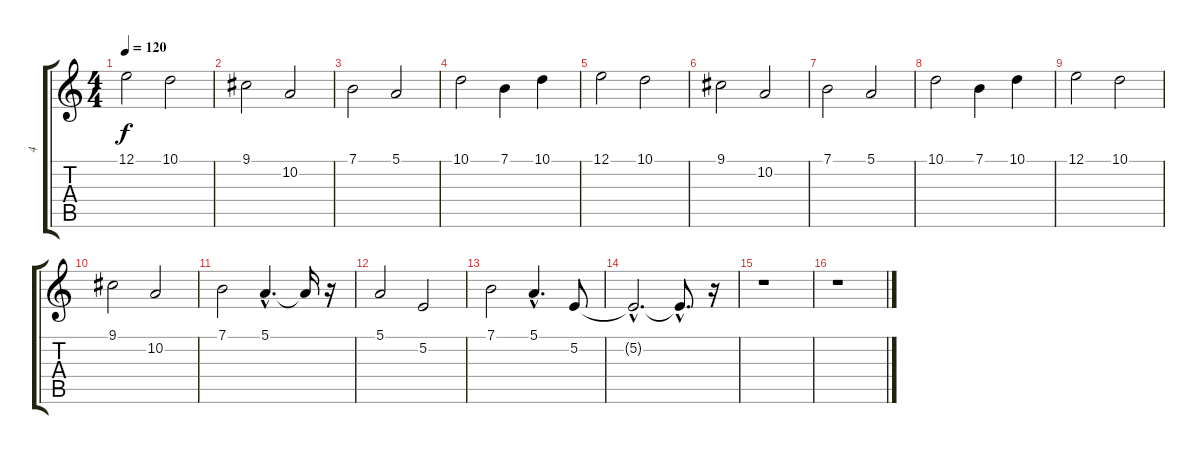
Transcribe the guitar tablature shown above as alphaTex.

\track ("4" "4") {instrument lead3calliope}
\staff {score tabs}
\tuning (E4 B3 G3 D3 A2 E2) {hide}
\ts (4 4)
\tempo 120
\clef g2
\ks c
12.1.2{dy f} 10.1.2 |
9.1.2 10.2.2 |
7.1.2 5.1.2 |
10.1.2 7.1.4 10.1.4 |
12.1.2 10.1.2 |
9.1.2 10.2.2 |
7.1.2 5.1.2 |
10.1.2 7.1.4 10.1.4 |
12.1.2 10.1.2 |
9.1.2 10.2.2 |
7.1.2 5.1{hac}.4{d} 5.1{t}.16 r.16 |
5.1.2 5.2.2 |
7.1.2 5.1{hac}.4{d} 5.2.8 |
5.2{hac t}.2{d} 5.2{hac t}.8{d} r.16 |
r.1 |
r.1
